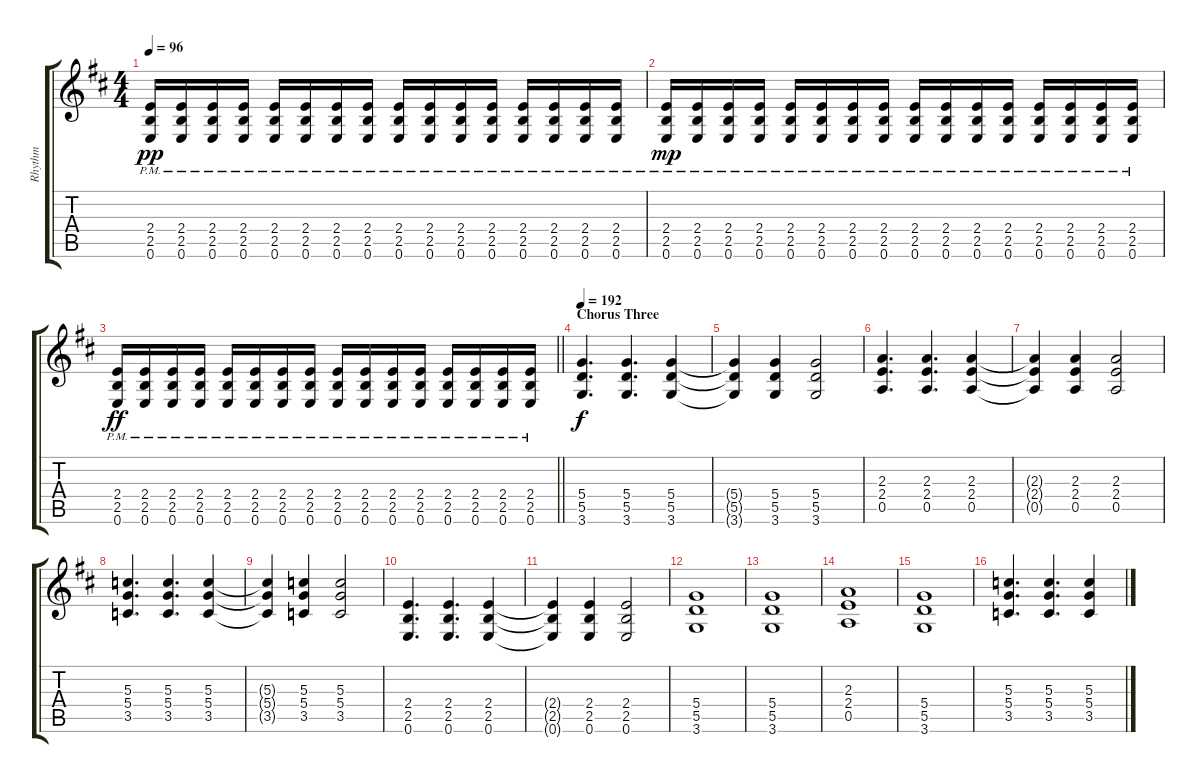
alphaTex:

\track ("Rhythm" "Rhythm") {instrument distortionguitar}
\staff {score tabs}
\tuning (E4 B3 G3 D3 A2 E2) {hide}
\ts (4 4)
\tempo 96
\clef g2
\ks d
(2.4{pm} 2.5{pm} 0.6{pm}).16{dy pp} (2.4{pm} 2.5{pm} 0.6{pm}).16 (2.4{pm} 2.5{pm} 0.6{pm}).16 (2.4{pm} 2.5{pm} 0.6{pm}).16 (2.4{pm} 2.5{pm} 0.6{pm}).16 (2.4{pm} 2.5{pm} 0.6{pm}).16 (2.4{pm} 2.5{pm} 0.6{pm}).16 (2.4{pm} 2.5{pm} 0.6{pm}).16 (2.4{pm} 2.5{pm} 0.6{pm}).16 (2.4{pm} 2.5{pm} 0.6{pm}).16 (2.4{pm} 2.5{pm} 0.6{pm}).16 (2.4{pm} 2.5{pm} 0.6{pm}).16 (2.4{pm} 2.5{pm} 0.6{pm}).16 (2.4{pm} 2.5{pm} 0.6{pm}).16 (2.4{pm} 2.5{pm} 0.6{pm}).16 (2.4{pm} 2.5{pm} 0.6{pm}).16 |
(2.4{pm} 2.5{pm} 0.6{pm}).16{dy mp} (2.4{pm} 2.5{pm} 0.6{pm}).16 (2.4{pm} 2.5{pm} 0.6{pm}).16 (2.4{pm} 2.5{pm} 0.6{pm}).16 (2.4{pm} 2.5{pm} 0.6{pm}).16 (2.4{pm} 2.5{pm} 0.6{pm}).16 (2.4{pm} 2.5{pm} 0.6{pm}).16 (2.4{pm} 2.5{pm} 0.6{pm}).16 (2.4{pm} 2.5{pm} 0.6{pm}).16 (2.4{pm} 2.5{pm} 0.6{pm}).16 (2.4{pm} 2.5{pm} 0.6{pm}).16 (2.4{pm} 2.5{pm} 0.6{pm}).16 (2.4{pm} 2.5{pm} 0.6{pm}).16 (2.4{pm} 2.5{pm} 0.6{pm}).16 (2.4{pm} 2.5{pm} 0.6{pm}).16 (2.4{pm} 2.5{pm} 0.6{pm}).16 |
\barLineRight lightlight
(2.4{pm} 2.5{pm} 0.6{pm}).16{dy ff} (2.4{pm} 2.5{pm} 0.6{pm}).16 (2.4{pm} 2.5{pm} 0.6{pm}).16 (2.4{pm} 2.5{pm} 0.6{pm}).16 (2.4{pm} 2.5{pm} 0.6{pm}).16 (2.4{pm} 2.5{pm} 0.6{pm}).16 (2.4{pm} 2.5{pm} 0.6{pm}).16 (2.4{pm} 2.5{pm} 0.6{pm}).16 (2.4{pm} 2.5{pm} 0.6{pm}).16 (2.4{pm} 2.5{pm} 0.6{pm}).16 (2.4{pm} 2.5{pm} 0.6{pm}).16 (2.4{pm} 2.5{pm} 0.6{pm}).16 (2.4{pm} 2.5{pm} 0.6{pm}).16 (2.4{pm} 2.5{pm} 0.6{pm}).16 (2.4{pm} 2.5{pm} 0.6{pm}).16 (2.4{pm} 2.5{pm} 0.6{pm}).16 |
\section ("" "Chorus Three")
\tempo 192
(5.4 5.5 3.6).4{d dy f} (5.4 5.5 3.6).4{d} (5.4 5.5 3.6).4 |
(5.4{t} 5.5{t} 3.6{t}).4 (5.4 5.5 3.6).4 (5.4 5.5 3.6).2 |
(2.3 2.4 0.5).4{d} (2.3 2.4 0.5).4{d} (2.3 2.4 0.5).4 |
(2.3{t} 2.4{t} 0.5{t}).4 (2.3 2.4 0.5).4 (2.3 2.4 0.5).2 |
(5.3 5.4 3.5).4{d} (5.3 5.4 3.5).4{d} (5.3 5.4 3.5).4 |
(5.3{t} 5.4{t} 3.5{t}).4 (5.3 5.4 3.5).4 (5.3 5.4 3.5).2 |
(2.4 2.5 0.6).4{d} (2.4 2.5 0.6).4{d} (2.4 2.5 0.6).4 |
(2.4{t} 2.5{t} 0.6{t}).4 (2.4 2.5 0.6).4 (2.4 2.5 0.6).2 |
(5.4 5.5 3.6).1 |
(5.4 5.5 3.6).1 |
(2.3 2.4 0.5).1 |
(5.4 5.5 3.6).1 |
(5.3 5.4 3.5).4{d} (5.3 5.4 3.5).4{d} (5.3 5.4 3.5).4
